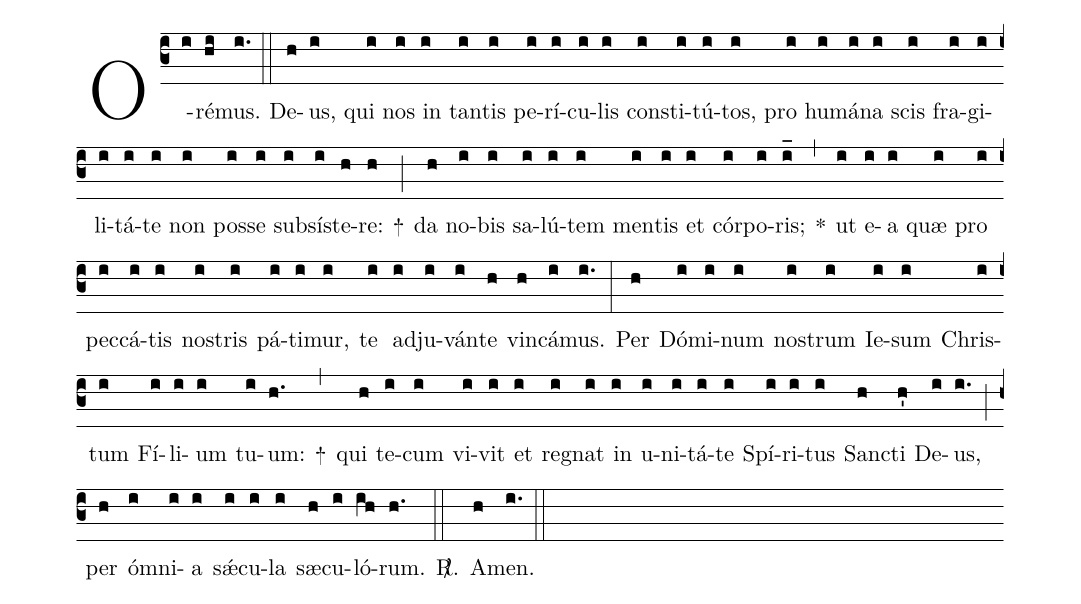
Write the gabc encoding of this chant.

%%
(c3)
O(i)ré(hi)mus.(i.) (::)

De(h)us,(i) qui(i) nos(i) in(i) tan(i)tis(i) pe(i)rí(i)cu(i)lis(i) con(i)sti(i)tú(i)tos,(i) pro(i) hu(i)má(i)na(i) scis(i) fra(i)gi(i)li(i)tá(i)te(i) non(i) pos(i)se(i) sub(i)sís(i)te(h)re:(h) +(;)
da(h) no(i)bis(i) sa(i)lú(i)tem(i) men(i)tis(i) et(i) cór(i)po(i)ris;(i_) *(,)
ut(i) e(i)a(i) quæ(i) pro(i) pec(i)cá(i)tis(i) nos(i)tris(i) pá(i)ti(i)mur,(i) te(i) ad(i)ju(i)ván(i)te(h) vin(h)cá(i)mus.(i.) (:)

Per(h) Dó(i)mi(i)num(i) nos(i)trum(i) Ie(i)sum(i) Chris(i)tum(i) Fí(i)li(i)um(i) tu(i)um:(h.) +(,)
qui(h) te(i)cum(i) vi(i)vit(i) et(i) reg(i)nat(i) in(i) u(i)ni(i)tá(i)te(i) Spí(i)ri(i)tus(i) San(h)cti(h') De(i)us,(i.) (;)
per(h) óm(i)ni(i)a(i) sǽ(i)cu(i)la(i) sæ(h)cu(i)ló(ih)rum.(h.) <sp>R/</sp>.(::)
A(h)men.(i.) (::)
